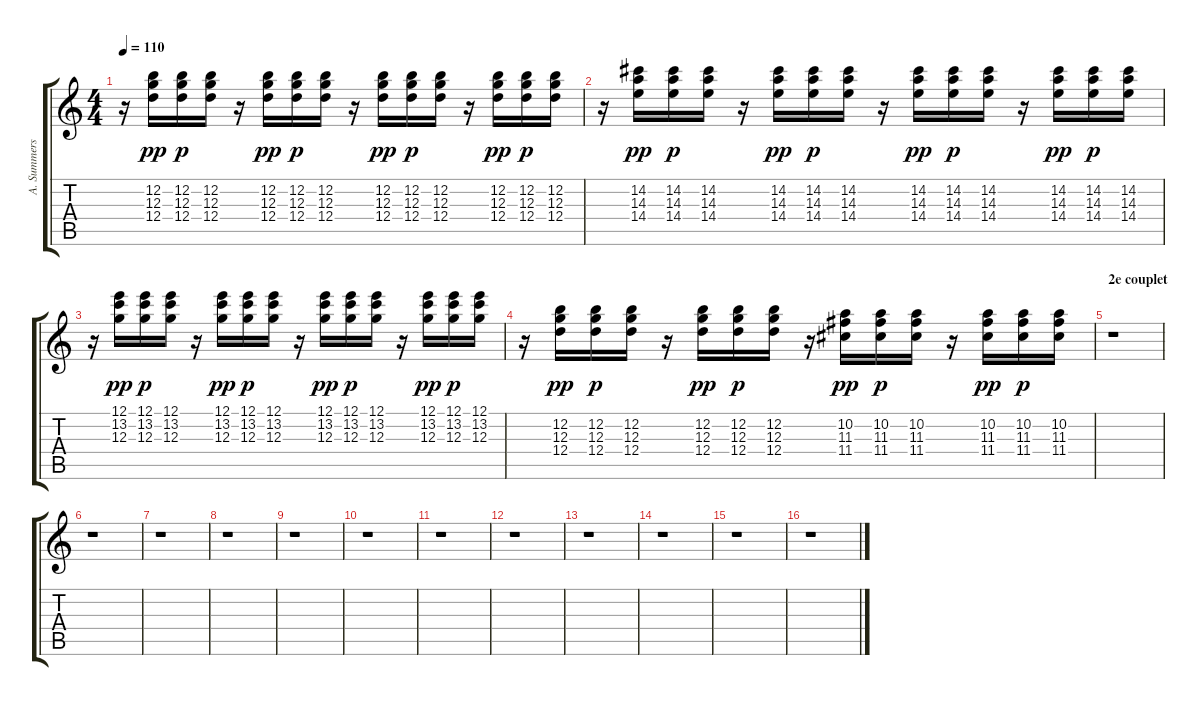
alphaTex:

\track ("A. Summers" "A. Summers") {instrument electricguitarjazz}
\staff {score tabs}
\tuning (E4 B3 G3 D3 A2 E2) {hide}
\ts (4 4)
\tempo 110
\clef g2
\ks c
r.16{dy p} (12.2 12.3 12.4).16{dy pp} (12.2 12.3 12.4).16{dy p} (12.2 12.3 12.4).16 r.16 (12.2 12.3 12.4).16{dy pp} (12.2 12.3 12.4).16{dy p} (12.2 12.3 12.4).16 r.16 (12.2 12.3 12.4).16{dy pp} (12.2 12.3 12.4).16{dy p} (12.2 12.3 12.4).16 r.16 (12.2 12.3 12.4).16{dy pp} (12.2 12.3 12.4).16{dy p} (12.2 12.3 12.4).16 |
r.16 (14.2 14.3 14.4).16{dy pp} (14.2 14.3 14.4).16{dy p} (14.2 14.3 14.4).16 r.16 (14.2 14.3 14.4).16{dy pp} (14.2 14.3 14.4).16{dy p} (14.2 14.3 14.4).16 r.16 (14.2 14.3 14.4).16{dy pp} (14.2 14.3 14.4).16{dy p} (14.2 14.3 14.4).16 r.16 (14.2 14.3 14.4).16{dy pp} (14.2 14.3 14.4).16{dy p} (14.2 14.3 14.4).16 |
r.16 (12.1 13.2 12.3).16{dy pp} (12.1 13.2 12.3).16{dy p} (12.1 13.2 12.3).16 r.16 (12.1 13.2 12.3).16{dy pp} (12.1 13.2 12.3).16{dy p} (12.1 13.2 12.3).16 r.16 (12.1 13.2 12.3).16{dy pp} (12.1 13.2 12.3).16{dy p} (12.1 13.2 12.3).16 r.16 (12.1 13.2 12.3).16{dy pp} (12.1 13.2 12.3).16{dy p} (12.1 13.2 12.3).16 |
r.16 (12.2 12.3 12.4).16{dy pp} (12.2 12.3 12.4).16{dy p} (12.2 12.3 12.4).16 r.16 (12.2 12.3 12.4).16{dy pp} (12.2 12.3 12.4).16{dy p} (12.2 12.3 12.4).16 r.16 (10.2 11.3 11.4).16{dy pp} (10.2 11.3 11.4).16{dy p} (10.2 11.3 11.4).16 r.16 (10.2 11.3 11.4).16{dy pp} (10.2 11.3 11.4).16{dy p} (10.2 11.3 11.4).16 |
\section ("" "2e couplet")
r.1 |
r.1 |
r.1 |
r.1 |
r.1 |
r.1 |
r.1 |
r.1 |
r.1 |
r.1 |
r.1 |
r.1
